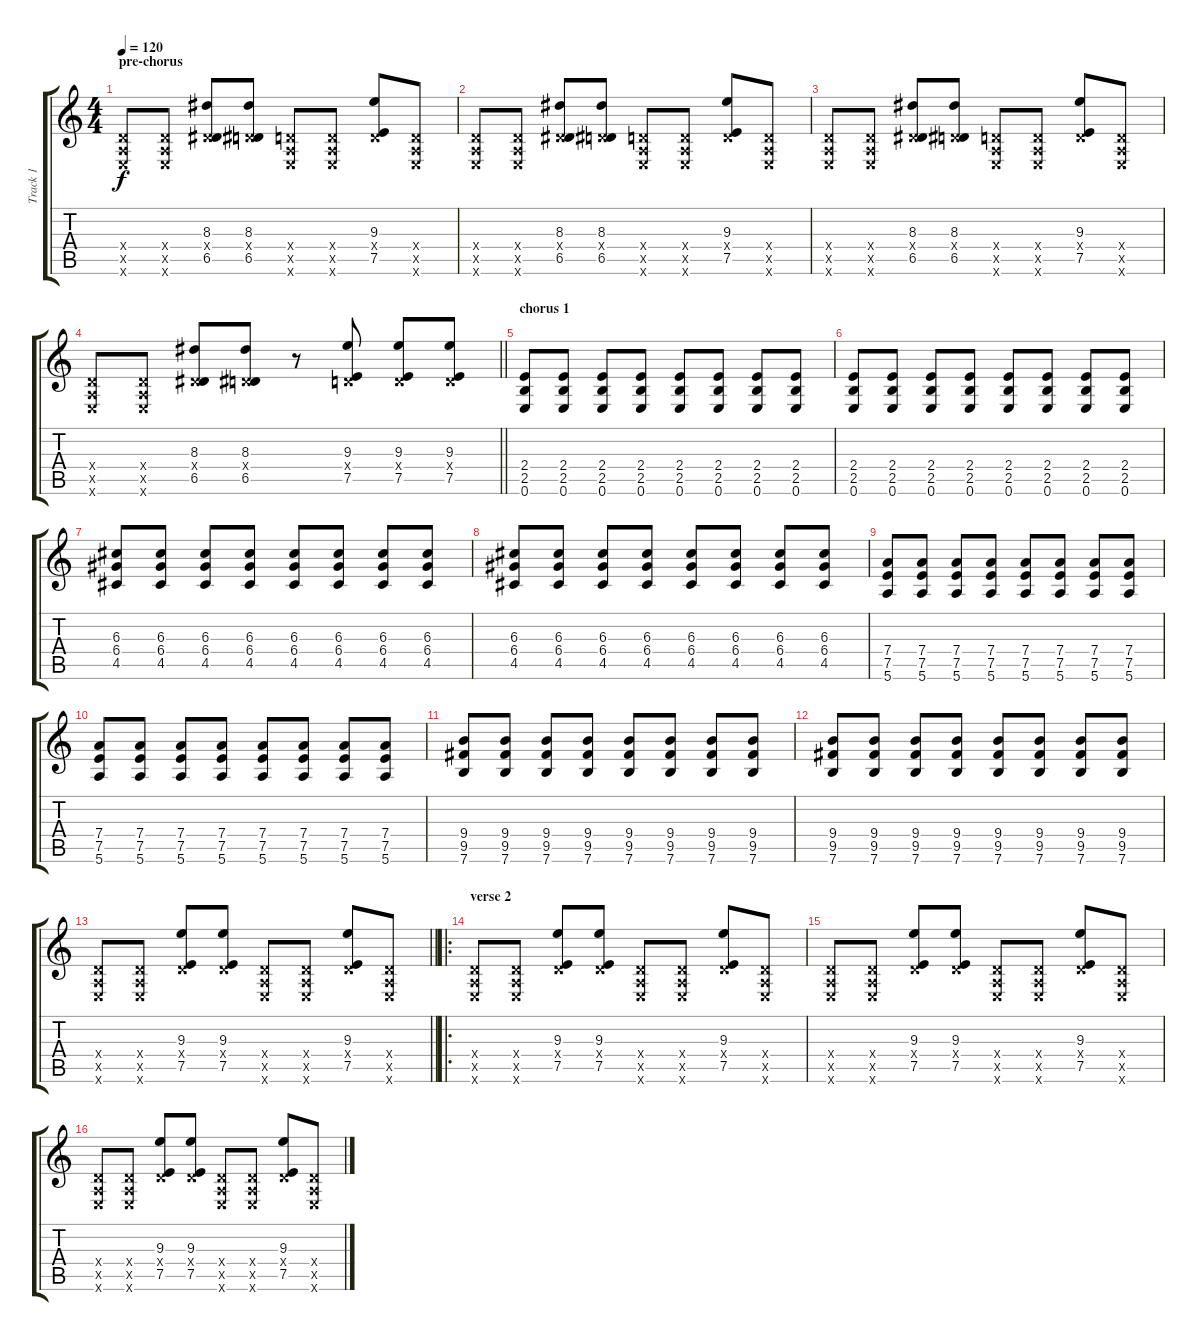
\track ("Track 1" "Track 1") {instrument distortionguitar}
\staff {score tabs}
\tuning (E4 B3 G3 D3 A2 E2) {hide}
\ts (4 4)
\section ("" "pre-chorus")
\tempo 120
\clef g2
\ks c
(0.4{x} 0.5{x} 0.6{x}).8{dy f} (0.4{x} 0.5{x} 0.6{x}).8 (8.3 0.4{x} 6.5).8 (8.3 0.4{x} 6.5).8 (0.4{x} 0.5{x} 0.6{x}).8 (0.4{x} 0.5{x} 0.6{x}).8 (9.3 0.4{x} 7.5).8 (0.4{x} 0.5{x} 0.6{x}).8 |
(0.4{x} 0.5{x} 0.6{x}).8 (0.4{x} 0.5{x} 0.6{x}).8 (8.3 0.4{x} 6.5).8 (8.3 0.4{x} 6.5).8 (0.4{x} 0.5{x} 0.6{x}).8 (0.4{x} 0.5{x} 0.6{x}).8 (9.3 0.4{x} 7.5).8 (0.4{x} 0.5{x} 0.6{x}).8 |
(0.4{x} 0.5{x} 0.6{x}).8 (0.4{x} 0.5{x} 0.6{x}).8 (8.3 0.4{x} 6.5).8 (8.3 0.4{x} 6.5).8 (0.4{x} 0.5{x} 0.6{x}).8 (0.4{x} 0.5{x} 0.6{x}).8 (9.3 0.4{x} 7.5).8 (0.4{x} 0.5{x} 0.6{x}).8 |
\barLineRight lightlight
(0.4{x} 0.5{x} 0.6{x}).8 (0.4{x} 0.5{x} 0.6{x}).8 (8.3 0.4{x} 6.5).8 (8.3 0.4{x} 6.5).8 r.8 (9.3 0.4{x} 7.5).8 (9.3 0.4{x} 7.5).8 (9.3 0.4{x} 7.5).8 |
\section ("" "chorus 1")
(2.4 2.5 0.6).8 (2.4 2.5 0.6).8 (2.4 2.5 0.6).8 (2.4 2.5 0.6).8 (2.4 2.5 0.6).8 (2.4 2.5 0.6).8 (2.4 2.5 0.6).8 (2.4 2.5 0.6).8 |
(2.4 2.5 0.6).8 (2.4 2.5 0.6).8 (2.4 2.5 0.6).8 (2.4 2.5 0.6).8 (2.4 2.5 0.6).8 (2.4 2.5 0.6).8 (2.4 2.5 0.6).8 (2.4 2.5 0.6).8 |
(6.3 6.4 4.5).8 (6.3 6.4 4.5).8 (6.3 6.4 4.5).8 (6.3 6.4 4.5).8 (6.3 6.4 4.5).8 (6.3 6.4 4.5).8 (6.3 6.4 4.5).8 (6.3 6.4 4.5).8 |
(6.3 6.4 4.5).8 (6.3 6.4 4.5).8 (6.3 6.4 4.5).8 (6.3 6.4 4.5).8 (6.3 6.4 4.5).8 (6.3 6.4 4.5).8 (6.3 6.4 4.5).8 (6.3 6.4 4.5).8 |
(7.4 7.5 5.6).8 (7.4 7.5 5.6).8 (7.4 7.5 5.6).8 (7.4 7.5 5.6).8 (7.4 7.5 5.6).8 (7.4 7.5 5.6).8 (7.4 7.5 5.6).8 (7.4 7.5 5.6).8 |
(7.4 7.5 5.6).8 (7.4 7.5 5.6).8 (7.4 7.5 5.6).8 (7.4 7.5 5.6).8 (7.4 7.5 5.6).8 (7.4 7.5 5.6).8 (7.4 7.5 5.6).8 (7.4 7.5 5.6).8 |
(9.4 9.5 7.6).8 (9.4 9.5 7.6).8 (9.4 9.5 7.6).8 (9.4 9.5 7.6).8 (9.4 9.5 7.6).8 (9.4 9.5 7.6).8 (9.4 9.5 7.6).8 (9.4 9.5 7.6).8 |
(9.4 9.5 7.6).8 (9.4 9.5 7.6).8 (9.4 9.5 7.6).8 (9.4 9.5 7.6).8 (9.4 9.5 7.6).8 (9.4 9.5 7.6).8 (9.4 9.5 7.6).8 (9.4 9.5 7.6).8 |
\barLineRight lightlight
(0.4{x} 0.5{x} 0.6{x}).8 (0.4{x} 0.5{x} 0.6{x}).8 (9.3 0.4{x} 7.5).8 (9.3 0.4{x} 7.5).8 (0.4{x} 0.5{x} 0.6{x}).8 (0.4{x} 0.5{x} 0.6{x}).8 (9.3 0.4{x} 7.5).8 (0.4{x} 0.5{x} 0.6{x}).8 |
\ro
\section ("" "verse 2")
(0.4{x} 0.5{x} 0.6{x}).8 (0.4{x} 0.5{x} 0.6{x}).8 (9.3 0.4{x} 7.5).8 (9.3 0.4{x} 7.5).8 (0.4{x} 0.5{x} 0.6{x}).8 (0.4{x} 0.5{x} 0.6{x}).8 (9.3 0.4{x} 7.5).8 (0.4{x} 0.5{x} 0.6{x}).8 |
(0.4{x} 0.5{x} 0.6{x}).8 (0.4{x} 0.5{x} 0.6{x}).8 (9.3 0.4{x} 7.5).8 (9.3 0.4{x} 7.5).8 (0.4{x} 0.5{x} 0.6{x}).8 (0.4{x} 0.5{x} 0.6{x}).8 (9.3 0.4{x} 7.5).8 (0.4{x} 0.5{x} 0.6{x}).8 |
(0.4{x} 0.5{x} 0.6{x}).8 (0.4{x} 0.5{x} 0.6{x}).8 (9.3 0.4{x} 7.5).8 (9.3 0.4{x} 7.5).8 (0.4{x} 0.5{x} 0.6{x}).8 (0.4{x} 0.5{x} 0.6{x}).8 (9.3 0.4{x} 7.5).8 (0.4{x} 0.5{x} 0.6{x}).8
